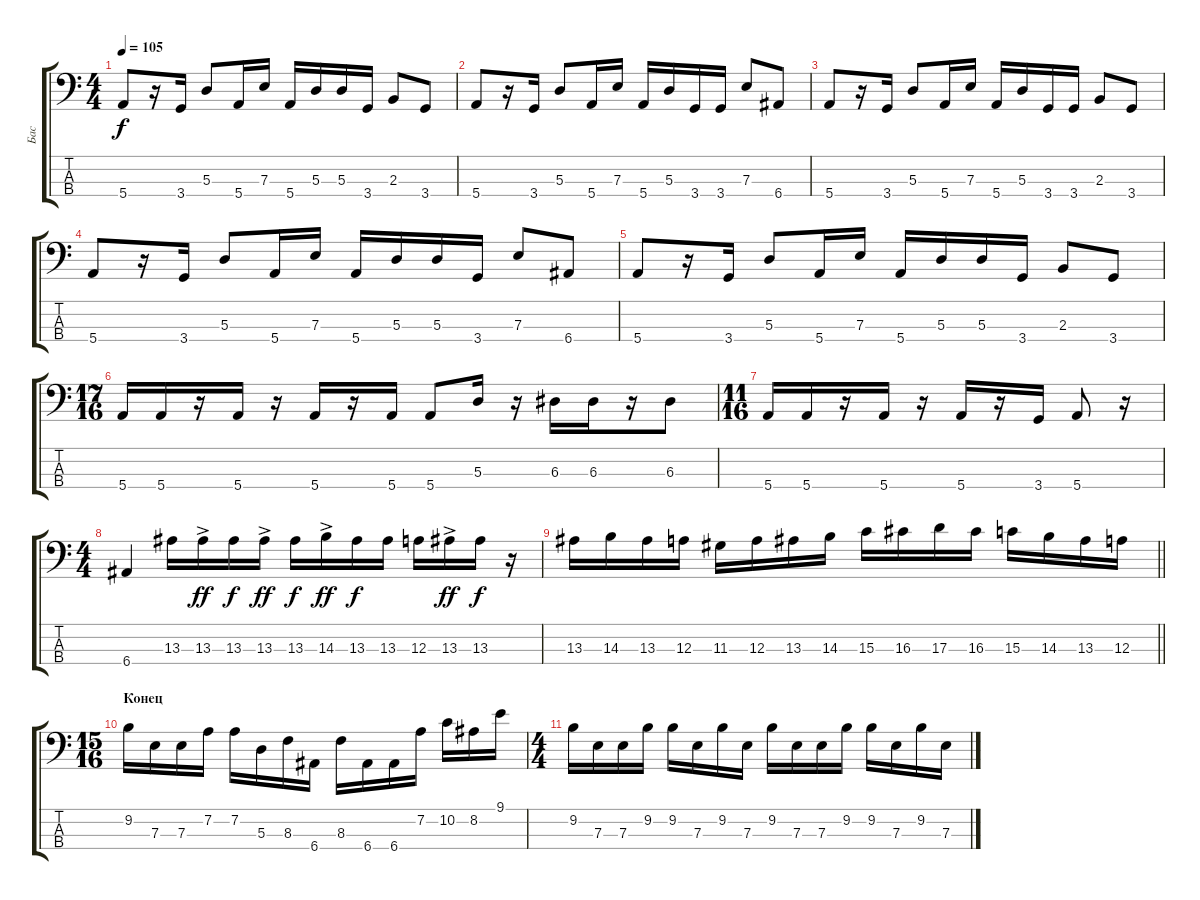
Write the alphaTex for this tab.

\track ("Бас" "Бас") {instrument electricbassfinger}
\staff {score tabs}
\tuning (G2 D2 A1 E1) {hide}
\ts (4 4)
\tempo 105
\clef f4
\ks c
5.4.8{dy f} r.16 3.4.16 5.3.8 5.4.16 7.3.16 5.4.16 5.3.16 5.3.16 3.4.16 2.3.8 3.4.8 |
5.4.8 r.16 3.4.16 5.3.8 5.4.16 7.3.16 5.4.16 5.3.16 3.4.16 3.4.16 7.3.8 6.4.8 |
5.4.8 r.16 3.4.16 5.3.8 5.4.16 7.3.16 5.4.16 5.3.16 3.4.16 3.4.16 2.3.8 3.4.8 |
5.4.8 r.16 3.4.16 5.3.8 5.4.16 7.3.16 5.4.16 5.3.16 5.3.16 3.4.16 7.3.8 6.4.8 |
5.4.8 r.16 3.4.16 5.3.8 5.4.16 7.3.16 5.4.16 5.3.16 5.3.16 3.4.16 2.3.8 3.4.8 |
\ts (17 16)
5.4.16 5.4.16 r.16 5.4.16 r.16 5.4.16 r.16 5.4.16 5.4.8 5.3.16 r.16 6.3.16 6.3.16 r.16 6.3.8 |
\ts (11 16)
5.4.16 5.4.16 r.16 5.4.16 r.16 5.4.16 r.16 3.4.16 5.4.8 r.16 |
\ts (4 4)
6.4.4 13.3.16 13.3{ac}.16{dy ff} 13.3.16{dy f} 13.3{ac}.16{dy ff} 13.3.16{dy f} 14.3{ac}.16{dy ff} 13.3.16{dy f} 13.3.16 12.3.16 13.3{ac}.16{dy ff} 13.3.16{dy f} r.16 |
\barLineRight lightlight
13.3.16 14.3.16 13.3.16 12.3.16 11.3.16 12.3.16 13.3.16 14.3.16 15.3.16 16.3.16 17.3.16 16.3.16 15.3.16 14.3.16 13.3.16 12.3.16 |
\ts (15 16)
\section ("" "Конец")
9.2.16 7.3.16 7.3.16 7.2.16 7.2.16 5.3.16 8.3.16 6.4.16 8.3.16 6.4.16 6.4.16 7.2.16 10.2.16 8.2.16 9.1.16 |
\ts (4 4)
9.2.16 7.3.16 7.3.16 9.2.16 9.2.16 7.3.16 9.2.16 7.3.16 9.2.16 7.3.16 7.3.16 9.2.16 9.2.16 7.3.16 9.2.16 7.3.16
